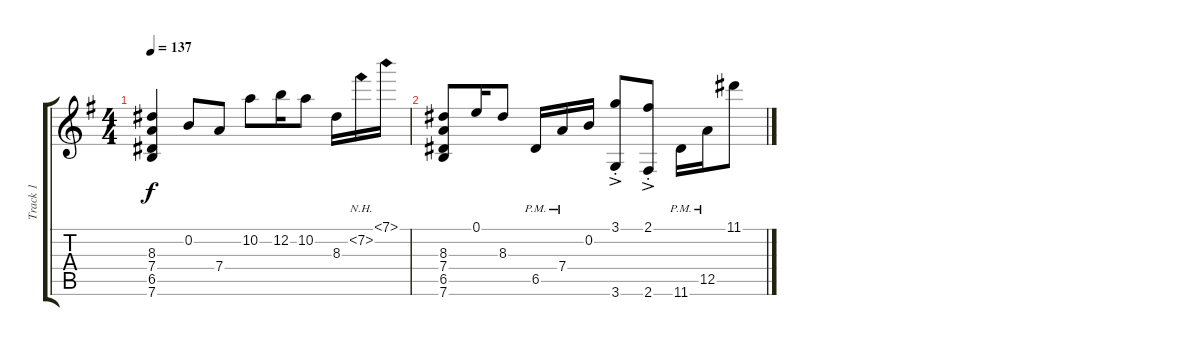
\track ("Track 1" "Track 1") {instrument acousticguitarnylon}
\staff {score tabs}
\tuning (E4 B3 G3 D3 A2 E2) {hide}
\ts (4 4)
\tempo 137
\clef g2
\ks eminor
(8.3 7.4 6.5 7.6).4{dy f} 0.2.8 7.4.8 10.2.8 12.2.16 10.2.8 8.3.16 7.2{nh}.16 7.1{nh}.16 |
(8.3 7.4 6.5 7.6).8 0.1.16 8.3.8 6.5{pm}.16 7.4{pm}.16 0.2.16 (3.1{ac st} 3.6{ac st}).8 (2.1{ac st} 2.6{ac st}).8 11.6{pm}.16 12.5{pm}.16 11.1.8
